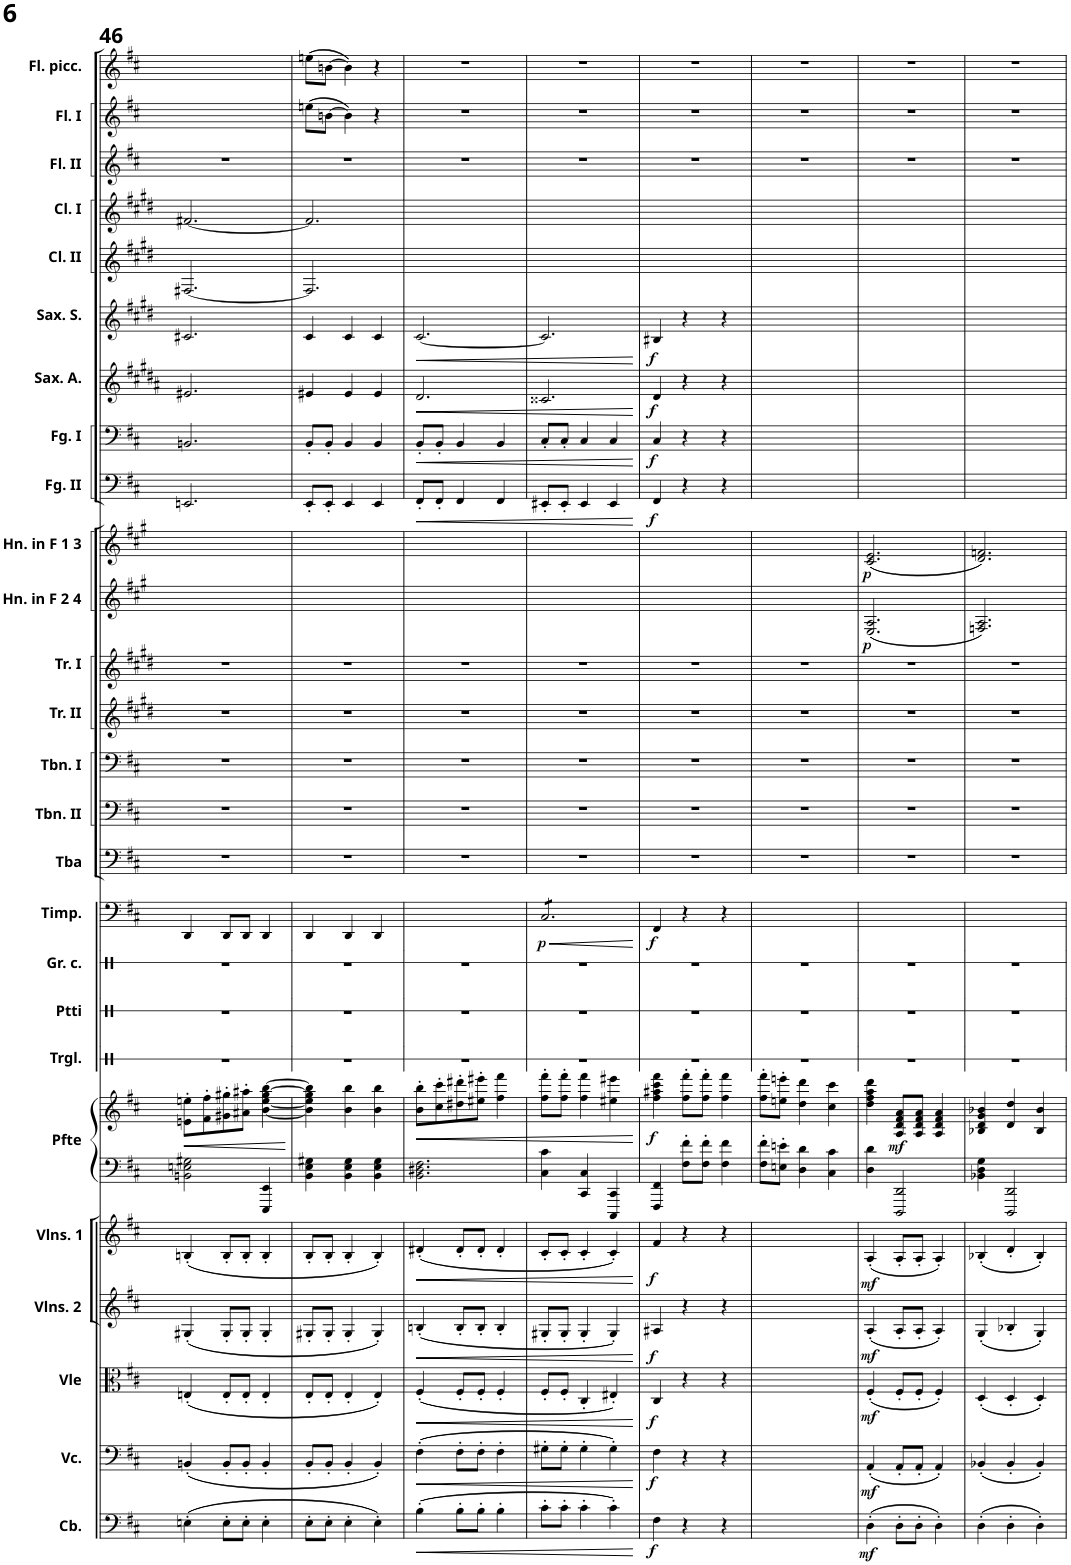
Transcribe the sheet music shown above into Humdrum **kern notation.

**kern	**dynam	**kern	**dynam	**kern	**dynam	**kern	**dynam	**kern	**dynam	**kern	**kern	**dynam	**kern	**kern	**kern	**kern	**dynam	**kern	**kern	**kern	**kern	**kern	**kern	**dynam	**kern	**dynam	**kern	**dynam	**kern	**dynam	**kern	**dynam	**kern	**dynam	**kern	**kern	**kern	**kern	**kern
*part26	*part26	*part25	*part25	*part24	*part24	*part23	*part23	*part22	*part22	*part21	*part21	*part21	*part20	*part19	*part18	*part17	*part17	*part16	*part15	*part14	*part13	*part12	*part11	*part11	*part10	*part10	*part9	*part9	*part8	*part8	*part7	*part7	*part6	*part6	*part5	*part4	*part3	*part2	*part1
*staff27	*staff27	*staff26	*staff26	*staff25	*staff25	*staff24	*staff24	*staff23	*staff23	*staff22	*staff21	*staff21/22	*staff20	*staff19	*staff18	*staff17	*staff17	*staff16	*staff15	*staff14	*staff13	*staff12	*staff11	*staff11	*staff10	*staff10	*staff9	*staff9	*staff8	*staff8	*staff7	*staff7	*staff6	*staff6	*staff5	*staff4	*staff3	*staff2	*staff1
*I"Contrabbassi	*	*I"Violoncelli	*	*I"Viole	*	*I"Violins 2	*	*I"Violins 1	*	*I"Pianoforte	*	*	*I"Triangolo	*I"Cymbals	*I"Grancassa	*I"Timpani	*	*I"Tuba	*I"Trombone 2	*I"Trombone 1	*I"Trumpet in Bb 1	*I"Trumpet in Bb 1	*I"Horn in F 2 &amp; 4	*	*I"Horn in F 1 &amp; 3	*	*I"Bassoon 2	*	*I"Bassoon 1	*	*I"Sassofono contralto	*	*I"Sassofono soprano	*	*I"Clarinet in Bb 2	*I"Clarinet in Bb 1	*I"Flute 2	*I"Flute 1	*I"Flauto piccolo
*I'Cb.	*	*I'Vc.	*	*I'Vle	*	*I'Vlns. 2	*	*I'Vlns. 1	*	*I'Pfte	*	*	*I'Trgl.	*	*I'Gr. c.	*I'Timp.	*	*I'Tba	*	*	*	*I'Tr. I	*I'Hn. in F 2 4	*	*I'Hn. in F 1 3	*	*	*	*	*	*	*	*	*	*I'Cl. II	*I'Cl. I	*	*	*I'Fl. picc.
!!LO:PB:g=z
*clefF4	*	*clefF4	*	*clefC3	*	*clefG2	*	*clefG2	*	*clefF4	*clefG2	*	*clefX	*clefX	*clefX	*clefF4	*	*clefF4	*clefF4	*clefF4	*clefG2	*clefG2	*clefG2	*	*clefG2	*	*clefF4	*	*clefF4	*	*clefG2	*	*clefG2	*	*clefG2	*clefG2	*clefG2	*clefG2	*clefG2
*Trd7c12	*	*	*	*	*	*	*	*	*	*	*	*	*	*	*	*	*	*	*	*	*Trd1c2	*Trd1c2	*Trd4c7	*	*Trd4c7	*	*	*	*	*	*Trd5c9	*	*Trd1c2	*	*Trd1c2	*Trd1c2	*	*	*Trd-7c-12
*k[f#c#]	*	*k[f#c#]	*	*k[f#c#]	*	*k[f#c#]	*	*k[f#c#]	*	*k[f#c#]	*k[f#c#]	*	*k[]	*k[]	*k[]	*k[f#c#]	*	*k[f#c#]	*k[f#c#]	*k[f#c#]	*k[f#c#g#d#]	*k[f#c#g#d#]	*k[f#c#g#]	*	*k[f#c#g#]	*	*k[f#c#]	*	*k[f#c#]	*	*k[f#c#g#d#a#]	*	*k[f#c#g#d#]	*	*k[f#c#g#d#]	*k[f#c#g#d#]	*k[f#c#]	*k[f#c#]	*k[f#c#]
*M3/4	*	*M3/4	*	*M3/4	*	*M3/4	*	*M3/4	*	*M3/4	*M3/4	*	*M3/4	*M3/4	*M3/4	*M3/4	*	*M3/4	*M3/4	*M3/4	*M3/4	*M3/4	*M3/4	*	*M3/4	*	*M3/4	*	*M3/4	*	*M3/4	*	*M3/4	*	*M3/4	*M3/4	*M3/4	*M3/4	*M3/4
=46	=46	=46	=46	=46	=46	=46	=46	=46	=46	=46	=46	=46	=46	=46	=46	=46	=46	=46	=46	=46	=46	=46	=46	=46	=46	=46	=46	=46	=46	=46	=46	=46	=46	=46	=46	=46	=46	=46	=46
!	!	!	!	!	!	!	!	!	!	!	!	!LO:HP:b	!	!	!	!	!	!	!	!	!	!	!	!	!	!	!	!	!	!	!	!	!	!	!	!	!	!	!
(4En'\	.	(4BBn'/	.	(4En'/	.	(4G#X'/	.	(4Bn'/	.	2BBn\ 2En\ 2G#X\	8en\' 8een\'L	<	2.r	2.r	2.r	4DD/	.	2.r	2.r	2.r	2.r	2.r	2.ryy	.	2.ryy	.	2.EEn/	.	2.BBn/	.	2.e#X/	.	2.c#X/	.	[2.F#X/	[2.f#X/	2.r	2.ryy	2.ryy
.	.	.	.	.	.	.	.	.	.	.	8f#\' 8ff#\'	.	.	.	.	.	.	.	.	.	.	.	.	.	.	.	.	.	.	.	.	.	.	.	.	.	.	.	.
8E'\L	.	8BB'/L	.	8E'/L	.	8G#'/L	.	8B'/L	.	.	8g#X\' 8gg#X\'	.	.	.	.	8DD/L	.	.	.	.	.	.	.	.	.	.	.	.	.	.	.	.	.	.	.	.	.	.	.
8E'\J	.	8BB'/J	.	8E'/J	.	8G#'/J	.	8B'/J	.	.	8a#X\' 8aa#X\'J	.	.	.	.	8DD/J	.	.	.	.	.	.	.	.	.	.	.	.	.	.	.	.	.	.	.	.	.	.	.
4E'\	.	4BB'/	.	4E'/	.	4G#'/	.	4B'/	.	4EEE/ 4EE/	[4b\ [4ee\ [4gg#\ [4bb\	.	.	.	.	4DD/	.	.	.	.	.	.	.	.	.	.	.	.	.	.	.	.	.	.	.	.	.	.	.
.	.	.	.	.	.	.	.	.	.	.	.	[	.	.	.	.	.	.	.	.	.	.	.	.	.	.	.	.	.	.	.	.	.	.	.	.	.	.	.
=47	=47	=47	=47	=47	=47	=47	=47	=47	=47	=47	=47	=47	=47	=47	=47	=47	=47	=47	=47	=47	=47	=47	=47	=47	=47	=47	=47	=47	=47	=47	=47	=47	=47	=47	=47	=47	=47	=47	=47
8E'\L	.	8BB'/L	.	8E'/L	.	8G#X'/L	.	8B'/L	.	4BB\ 4E\ 4G#X\	4b\] 4ee\] 4gg#\] 4bb\]	.	2.r	2.r	2.r	4DD/	.	2.r	2.r	2.r	2.r	2.r	2.ryy	.	2.ryy	.	8EE'/L	.	8BB'/L	.	4e#X/	.	4c#/	.	2.F#/]	2.f#/]	2.r	(8een\L	(8een\L
8E'\J	.	8BB'/J	.	8E'/J	.	8G#'/J	.	8B'/J	.	.	.	.	.	.	.	.	.	.	.	.	.	.	.	.	.	.	8EE'/J	.	8BB'/J	.	.	.	.	.	.	.	.	[8bn\J	[8bn\J
4E'\	.	4BB'/	.	4E'/	.	4G#'/	.	4B'/	.	4BB\ 4E\ 4G#\	4b\ 4bb\	.	.	.	.	4DD/	.	.	.	.	.	.	.	.	.	.	4EE/	.	4BB/	.	4e#/	.	4c#/	.	.	.	.	4b\])	4b\])
4E'\)	.	4BB'/)	.	4E'/)	.	4G#'/)	.	4B'/)	.	4BB\ 4E\ 4G#\	4b\ 4bb\	.	.	.	.	4DD/	.	.	.	.	.	.	.	.	.	.	4EE/	.	4BB/	.	4e#/	.	4c#/	.	.	.	.	4r	4r
=48	=48	=48	=48	=48	=48	=48	=48	=48	=48	=48	=48	=48	=48	=48	=48	=48	=48	=48	=48	=48	=48	=48	=48	=48	=48	=48	=48	=48	=48	=48	=48	=48	=48	=48	=48	=48	=48	=48	=48
!	!LO:HP:b	!	!LO:HP:b	!	!LO:HP:b	!	!LO:HP:b	!	!LO:HP:b	!	!	!LO:HP:b	!	!	!	!	!	!	!	!	!	!	!	!	!	!	!	!LO:HP:b	!	!LO:HP:b	!	!LO:HP:b	!	!LO:HP:b	!	!	!	!	!
(4B'\	<	(4F#'\	<	(4F#'/	<	(4Bn'/	<	(4d#X'/	<	2.BB\ 2.D#X\ 2.F#\	8b\' 8bb\'L	<	2.r	2.r	2.r	2.ryy	.	2.r	2.r	2.r	2.r	2.r	2.ryy	.	2.ryy	.	8FF#'/L	<	8BB'/L	<	2.d#/	<	[2.c#/	<	2.ryy	2.ryy	2.r	2.r	2.r
.	.	.	.	.	.	.	.	.	.	.	8cc#\' 8ccc#\'	.	.	.	.	.	.	.	.	.	.	.	.	.	.	.	8FF#'/J	.	8BB'/J	.	.	.	.	.	.	.	.	.	.
8B'\L	.	8F#'\L	.	8F#'/L	.	8B'/L	.	8d#'/L	.	.	8dd#X\' 8ddd#X\'	.	.	.	.	.	.	.	.	.	.	.	.	.	.	.	4FF#/	.	4BB/	.	.	.	.	.	.	.	.	.	.
8B'\J	.	8F#'\J	.	8F#'/J	.	8B'/J	.	8d#'/J	.	.	8ee#X\' 8eee#X\'J	.	.	.	.	.	.	.	.	.	.	.	.	.	.	.	.	.	.	.	.	.	.	.	.	.	.	.	.
4B'\	.	4F#'\	.	4F#'/	.	4B'/	.	4d#'/	.	.	4ff#\ 4fff#\	.	.	.	.	.	.	.	.	.	.	.	.	.	.	.	4FF#/	.	4BB/	.	.	.	.	.	.	.	.	.	.
=49	=49	=49	=49	=49	=49	=49	=49	=49	=49	=49	=49	=49	=49	=49	=49	=49	=49	=49	=49	=49	=49	=49	=49	=49	=49	=49	=49	=49	=49	=49	=49	=49	=49	=49	=49	=49	=49	=49	=49
!	!	!	!	!	!	!	!	!	!	!	!	!	!	!	!	!	!LO:HP:b	!	!	!	!	!	!	!	!	!	!	!	!	!	!	!	!	!	!	!	!	!	!
!	!	!	!	!	!	!	!	!	!	!	!	!	!	!	!	!	!LO:DY:n=1:b	!	!	!	!	!	!	!	!	!	!	!	!	!	!	!	!	!	!	!	!	!	!
*	*	*	*	*	*	*	*	*	*	*	*	*	*	*	*	*tremolo	*	*	*	*	*	*	*	*	*	*	*	*	*	*	*	*	*	*	*	*	*	*	*
8c#'\L	.	8G#X'\L	.	8F#'/L	.	8G#X'/L	.	8c#'/L	.	4C#\ 4c#\	8ff#\' 8fff#\'L	.	2.r	2.r	2.r	8C#/L	< p	2.r	2.r	2.r	2.r	2.r	2.ryy	.	2.ryy	.	8EE#X'/L	.	8C#'/L	.	2.c##X/	.	2.c#/]	.	2.ryy	2.ryy	2.r	2.r	2.r
8c#'\J	.	8G#'\J	.	8F#'/J	.	8G#'/J	.	8c#'/J	.	.	8ff#\' 8fff#\'J	.	.	.	.	8C#/	.	.	.	.	.	.	.	.	.	.	8EE#'/J	.	8C#'/J	.	.	.	.	.	.	.	.	.	.
4c#'\	.	4G#'\	.	4C#'/	.	4G#'/	.	4c#'/	.	4CC#/ 4C#/	4ff#\ 4fff#\	.	.	.	.	8C#/	.	.	.	.	.	.	.	.	.	.	4EE#/	.	4C#/	.	.	.	.	.	.	.	.	.	.
.	.	.	.	.	.	.	.	.	.	.	.	.	.	.	.	8C#/	.	.	.	.	.	.	.	.	.	.	.	.	.	.	.	.	.	.	.	.	.	.	.
4c#'\)	.	4G#'\)	.	4E#X'/)	.	4G#'/)	.	4c#'/)	.	4CCC#/ 4CC#/	4ee#X\ 4eee#X\	.	.	.	.	8C#/	.	.	.	.	.	.	.	.	.	.	4EE#/	.	4C#/	.	.	.	.	.	.	.	.	.	.
.	.	.	.	.	.	.	.	.	.	.	.	.	.	.	.	8C#/J	.	.	.	.	.	.	.	.	.	.	.	.	.	.	.	.	.	.	.	.	.	.	.
*	*	*	*	*	*	*	*	*	*	*	*	*	*	*	*	*Xtremolo	*	*	*	*	*	*	*	*	*	*	*	*	*	*	*	*	*	*	*	*	*	*	*
.	[	.	[	.	[	.	[	.	[	.	.	[	.	.	.	.	[	.	.	.	.	.	.	.	.	.	.	[	.	[	.	[	.	[	.	.	.	.	.
=50	=50	=50	=50	=50	=50	=50	=50	=50	=50	=50	=50	=50	=50	=50	=50	=50	=50	=50	=50	=50	=50	=50	=50	=50	=50	=50	=50	=50	=50	=50	=50	=50	=50	=50	=50	=50	=50	=50	=50
!	!LO:DY:b	!	!LO:DY:b	!	!LO:DY:b	!	!LO:DY:b	!	!LO:DY:b	!	!	!LO:DY:b	!	!	!	!	!LO:DY:b	!	!	!	!	!	!	!	!	!	!	!LO:DY:b	!	!LO:DY:b	!	!LO:DY:b	!	!LO:DY:b	!	!	!	!	!
4F#\	f	4F#\	f	4C#/	f	4A#X/	f	4f#/	f	4FFF#/ 4FF#/	4ff#\ 4aa#X\ 4ccc#\ 4fff#\	f	2.r	2.r	2.r	4FF#/	f	2.r	2.r	2.r	2.r	2.r	2.ryy	.	2.ryy	.	4FF#/	f	4C#/	f	4d#/	f	4B#X/	f	2.ryy	2.ryy	2.r	2.r	2.r
4r	.	4r	.	4r	.	4r	.	4r	.	8F#\' 8f#\'L	8ff#\' 8fff#\'L	.	.	.	.	4r	.	.	.	.	.	.	.	.	.	.	4r	.	4r	.	4r	.	4r	.	.	.	.	.	.
.	.	.	.	.	.	.	.	.	.	8F#\' 8f#\'J	8ff#\' 8fff#\'J	.	.	.	.	.	.	.	.	.	.	.	.	.	.	.	.	.	.	.	.	.	.	.	.	.	.	.	.
4r	.	4r	.	4r	.	4r	.	4r	.	4F#\ 4f#\	4ff#\ 4fff#\	.	.	.	.	4r	.	.	.	.	.	.	.	.	.	.	4r	.	4r	.	4r	.	4r	.	.	.	.	.	.
=51	=51	=51	=51	=51	=51	=51	=51	=51	=51	=51	=51	=51	=51	=51	=51	=51	=51	=51	=51	=51	=51	=51	=51	=51	=51	=51	=51	=51	=51	=51	=51	=51	=51	=51	=51	=51	=51	=51	=51
2.ryy	.	2.ryy	.	2.ryy	.	2.ryy	.	2.ryy	.	8F#\' 8f#\'L	8ff#\' 8fff#\'L	.	2.r	2.r	2.r	2.ryy	.	2.r	2.r	2.r	2.r	2.r	2.ryy	.	2.ryy	.	2.ryy	.	2.ryy	.	2.ryy	.	2.ryy	.	2.ryy	2.ryy	2.r	2.r	2.r
.	.	.	.	.	.	.	.	.	.	8En\' 8en\'J	8een\' 8eeen\'J	.	.	.	.	.	.	.	.	.	.	.	.	.	.	.	.	.	.	.	.	.	.	.	.	.	.	.	.
.	.	.	.	.	.	.	.	.	.	4D\ 4d\	4dd\ 4ddd\	.	.	.	.	.	.	.	.	.	.	.	.	.	.	.	.	.	.	.	.	.	.	.	.	.	.	.	.
.	.	.	.	.	.	.	.	.	.	4C#\ 4c#\	4cc#\ 4ccc#\	.	.	.	.	.	.	.	.	.	.	.	.	.	.	.	.	.	.	.	.	.	.	.	.	.	.	.	.
=52	=52	=52	=52	=52	=52	=52	=52	=52	=52	=52	=52	=52	=52	=52	=52	=52	=52	=52	=52	=52	=52	=52	=52	=52	=52	=52	=52	=52	=52	=52	=52	=52	=52	=52	=52	=52	=52	=52	=52
!	!LO:DY:b	!	!LO:DY:b	!	!LO:DY:b	!	!LO:DY:b	!	!LO:DY:b	!	!	!	!	!	!	!	!	!	!	!	!	!	!	!LO:DY:b	!	!LO:DY:b	!	!	!	!	!	!	!	!	!	!	!	!	!
(4D'\	mf	(4AA'/	mf	(4F#'/	mf	(4A'/	mf	(4A'/	mf	4D\ 4d\	4dd\ 4ff#\ 4aa\ 4ddd\	.	2.r	2.r	2.r	2.ryy	.	2.r	2.r	2.r	2.r	2.r	(2.E/ 2.A/	p	(2.c#/ 2.e/	p	2.ryy	.	2.ryy	.	2.ryy	.	2.ryy	.	2.ryy	2.ryy	2.r	2.r	2.r
!	!	!	!	!	!	!	!	!	!	!	!	!LO:DY:b	!	!	!	!	!	!	!	!	!	!	!	!	!	!	!	!	!	!	!	!	!	!	!	!	!	!	!
8D'\L	.	8AA'/L	.	8F#'/L	.	8A'/L	.	8A'/L	.	2DDD/ 2DD/	8A/ 8d/ 8f#/ 8a/L	mf	.	.	.	.	.	.	.	.	.	.	.	.	.	.	.	.	.	.	.	.	.	.	.	.	.	.	.
8D'\J	.	8AA'/J	.	8F#'/J	.	8A'/J	.	8A'/J	.	.	8A/ 8d/ 8f#/ 8a/J	.	.	.	.	.	.	.	.	.	.	.	.	.	.	.	.	.	.	.	.	.	.	.	.	.	.	.	.
4D'\)	.	4AA'/)	.	4F#'/)	.	4A'/)	.	4A'/)	.	.	4A/ 4d/ 4f#/ 4a/	.	.	.	.	.	.	.	.	.	.	.	.	.	.	.	.	.	.	.	.	.	.	.	.	.	.	.	.
=53	=53	=53	=53	=53	=53	=53	=53	=53	=53	=53	=53	=53	=53	=53	=53	=53	=53	=53	=53	=53	=53	=53	=53	=53	=53	=53	=53	=53	=53	=53	=53	=53	=53	=53	=53	=53	=53	=53	=53
(4D'\	.	(4BB-X'/	.	(4D'/	.	(4G'/	.	(4B-X'/	.	4BB-X\ 4D\ 4G\	4B-X/ 4d/ 4g/ 4b-X/	.	2.r	2.r	2.r	2.ryy	.	2.r	2.r	2.r	2.r	2.r	2.Fn/ 2.A/)	.	2.d/ 2.fn/)	.	2.ryy	.	2.ryy	.	2.ryy	.	2.ryy	.	2.ryy	2.ryy	2.r	2.r	2.r
4D'\	.	4BB-'/	.	4D'/	.	4B-X'/	.	4d'/	.	2DDD/ 2DD/	4d/ 4dd/	.	.	.	.	.	.	.	.	.	.	.	.	.	.	.	.	.	.	.	.	.	.	.	.	.	.	.	.
4D'\)	.	4BB-'/)	.	4D'/)	.	4G'/)	.	4B-'/)	.	.	4B-/ 4b-/	.	.	.	.	.	.	.	.	.	.	.	.	.	.	.	.	.	.	.	.	.	.	.	.	.	.	.	.
=	=	=	=	=	=	=	=	=	=	=	=	=	=	=	=	=	=	=	=	=	=	=	=	=	=	=	=	=	=	=	=	=	=	=	=	=	=	=	=
*-	*-	*-	*-	*-	*-	*-	*-	*-	*-	*-	*-	*-	*-	*-	*-	*-	*-	*-	*-	*-	*-	*-	*-	*-	*-	*-	*-	*-	*-	*-	*-	*-	*-	*-	*-	*-	*-	*-	*-
